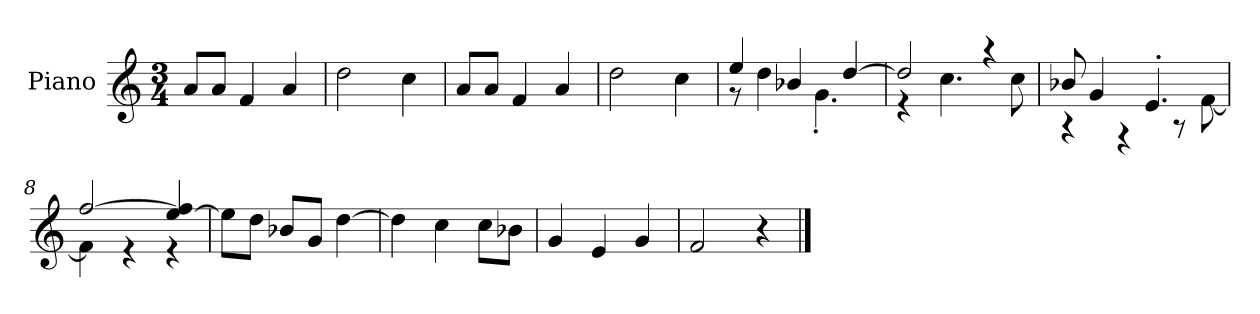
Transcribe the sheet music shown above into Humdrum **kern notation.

**kern
*part1
*staff1
*I"Piano
*I'P-no
*clefG2
*k[]
*M3/4
*MM178
=1
8a/L
8a/J
4f/
4a/
=2
2dd\
4cc\
=3
8a/L
8a/J
4f/
4a/
=4
2dd\
4cc\
=5
*^
4ee/	8r
.	4dd\
4b-X/	.
.	4.g'\
[4dd/	.
=6	=6
2dd/]	4r
.	4.cc\
4r	.
.	8cc\
=7	=7
8b-X/	4r
4g/	.
.	4r
4.e'/	.
.	8r
.	[8f\
=8	=8
[2ff/	4f\]
.	4r
[4ee/ 4ff/]	4r
*v	*v
!!LO:LB:g=z
=9
8ee\L]
8dd\J
8b-X/L
8g/J
[4dd\
=10
4dd\]
4cc\
8cc\L
8b-X\J
=11
4g/
4e/
4g/
=12
2f/
4r
==
*-
